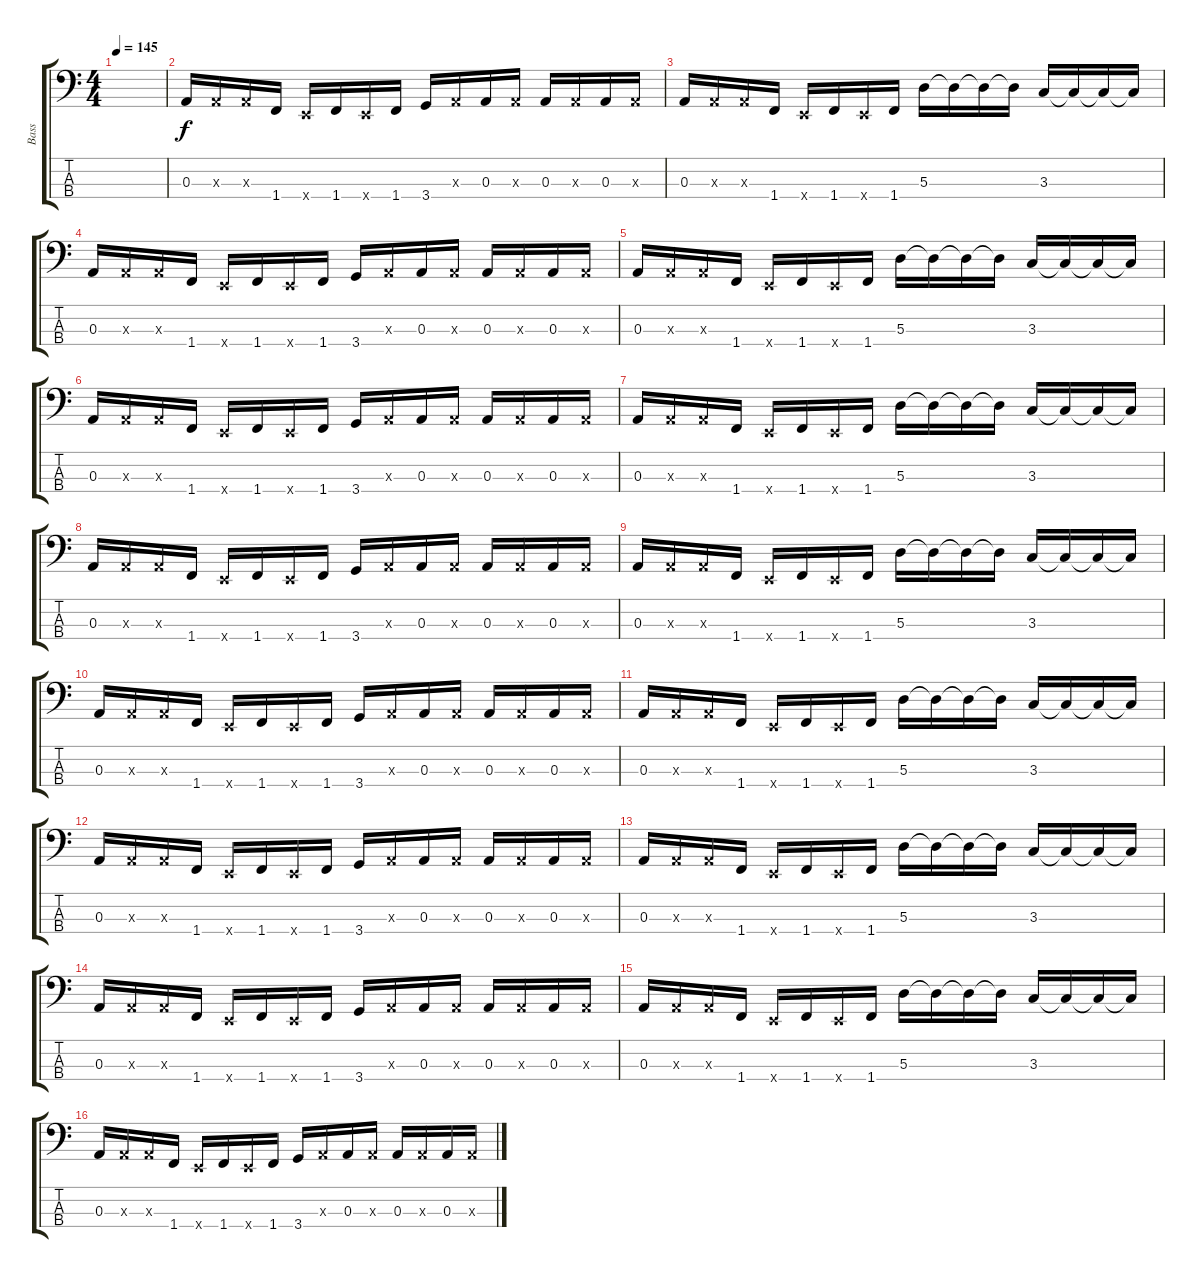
\track ("Bass" "Bass") {instrument slapbass1}
\staff {score tabs}
\tuning (G2 D2 A1 E1) {hide}
\ts (4 4)
\tempo 145
\clef f4
\ks c
|
0.3.16 0.3{x}.16 0.3{x}.16 1.4.16 0.4{x}.16 1.4.16 0.4{x}.16 1.4.16 3.4.16 0.3{x}.16 0.3.16 0.3{x}.16 0.3.16 0.3{x}.16 0.3.16 0.3{x}.16 |
0.3.16 0.3{x}.16 0.3{x}.16 1.4.16 0.4{x}.16 1.4.16 0.4{x}.16 1.4.16 5.3.16 5.3{t}.16 5.3{t}.16 5.3{t}.16 3.3.16 3.3{t}.16 3.3{t}.16 3.3{t}.16 |
0.3.16 0.3{x}.16 0.3{x}.16 1.4.16 0.4{x}.16 1.4.16 0.4{x}.16 1.4.16 3.4.16 0.3{x}.16 0.3.16 0.3{x}.16 0.3.16 0.3{x}.16 0.3.16 0.3{x}.16 |
0.3.16 0.3{x}.16 0.3{x}.16 1.4.16 0.4{x}.16 1.4.16 0.4{x}.16 1.4.16 5.3.16 5.3{t}.16 5.3{t}.16 5.3{t}.16 3.3.16 3.3{t}.16 3.3{t}.16 3.3{t}.16 |
0.3.16 0.3{x}.16 0.3{x}.16 1.4.16 0.4{x}.16 1.4.16 0.4{x}.16 1.4.16 3.4.16 0.3{x}.16 0.3.16 0.3{x}.16 0.3.16 0.3{x}.16 0.3.16 0.3{x}.16 |
0.3.16 0.3{x}.16 0.3{x}.16 1.4.16 0.4{x}.16 1.4.16 0.4{x}.16 1.4.16 5.3.16 5.3{t}.16 5.3{t}.16 5.3{t}.16 3.3.16 3.3{t}.16 3.3{t}.16 3.3{t}.16 |
0.3.16 0.3{x}.16 0.3{x}.16 1.4.16 0.4{x}.16 1.4.16 0.4{x}.16 1.4.16 3.4.16 0.3{x}.16 0.3.16 0.3{x}.16 0.3.16 0.3{x}.16 0.3.16 0.3{x}.16 |
0.3.16 0.3{x}.16 0.3{x}.16 1.4.16 0.4{x}.16 1.4.16 0.4{x}.16 1.4.16 5.3.16 5.3{t}.16 5.3{t}.16 5.3{t}.16 3.3.16 3.3{t}.16 3.3{t}.16 3.3{t}.16 |
0.3.16 0.3{x}.16 0.3{x}.16 1.4.16 0.4{x}.16 1.4.16 0.4{x}.16 1.4.16 3.4.16 0.3{x}.16 0.3.16 0.3{x}.16 0.3.16 0.3{x}.16 0.3.16 0.3{x}.16 |
0.3.16 0.3{x}.16 0.3{x}.16 1.4.16 0.4{x}.16 1.4.16 0.4{x}.16 1.4.16 5.3.16 5.3{t}.16 5.3{t}.16 5.3{t}.16 3.3.16 3.3{t}.16 3.3{t}.16 3.3{t}.16 |
0.3.16 0.3{x}.16 0.3{x}.16 1.4.16 0.4{x}.16 1.4.16 0.4{x}.16 1.4.16 3.4.16 0.3{x}.16 0.3.16 0.3{x}.16 0.3.16 0.3{x}.16 0.3.16 0.3{x}.16 |
0.3.16 0.3{x}.16 0.3{x}.16 1.4.16 0.4{x}.16 1.4.16 0.4{x}.16 1.4.16 5.3.16 5.3{t}.16 5.3{t}.16 5.3{t}.16 3.3.16 3.3{t}.16 3.3{t}.16 3.3{t}.16 |
0.3.16 0.3{x}.16 0.3{x}.16 1.4.16 0.4{x}.16 1.4.16 0.4{x}.16 1.4.16 3.4.16 0.3{x}.16 0.3.16 0.3{x}.16 0.3.16 0.3{x}.16 0.3.16 0.3{x}.16 |
0.3.16 0.3{x}.16 0.3{x}.16 1.4.16 0.4{x}.16 1.4.16 0.4{x}.16 1.4.16 5.3.16 5.3{t}.16 5.3{t}.16 5.3{t}.16 3.3.16 3.3{t}.16 3.3{t}.16 3.3{t}.16 |
0.3.16 0.3{x}.16 0.3{x}.16 1.4.16 0.4{x}.16 1.4.16 0.4{x}.16 1.4.16 3.4.16 0.3{x}.16 0.3.16 0.3{x}.16 0.3.16 0.3{x}.16 0.3.16 0.3{x}.16
